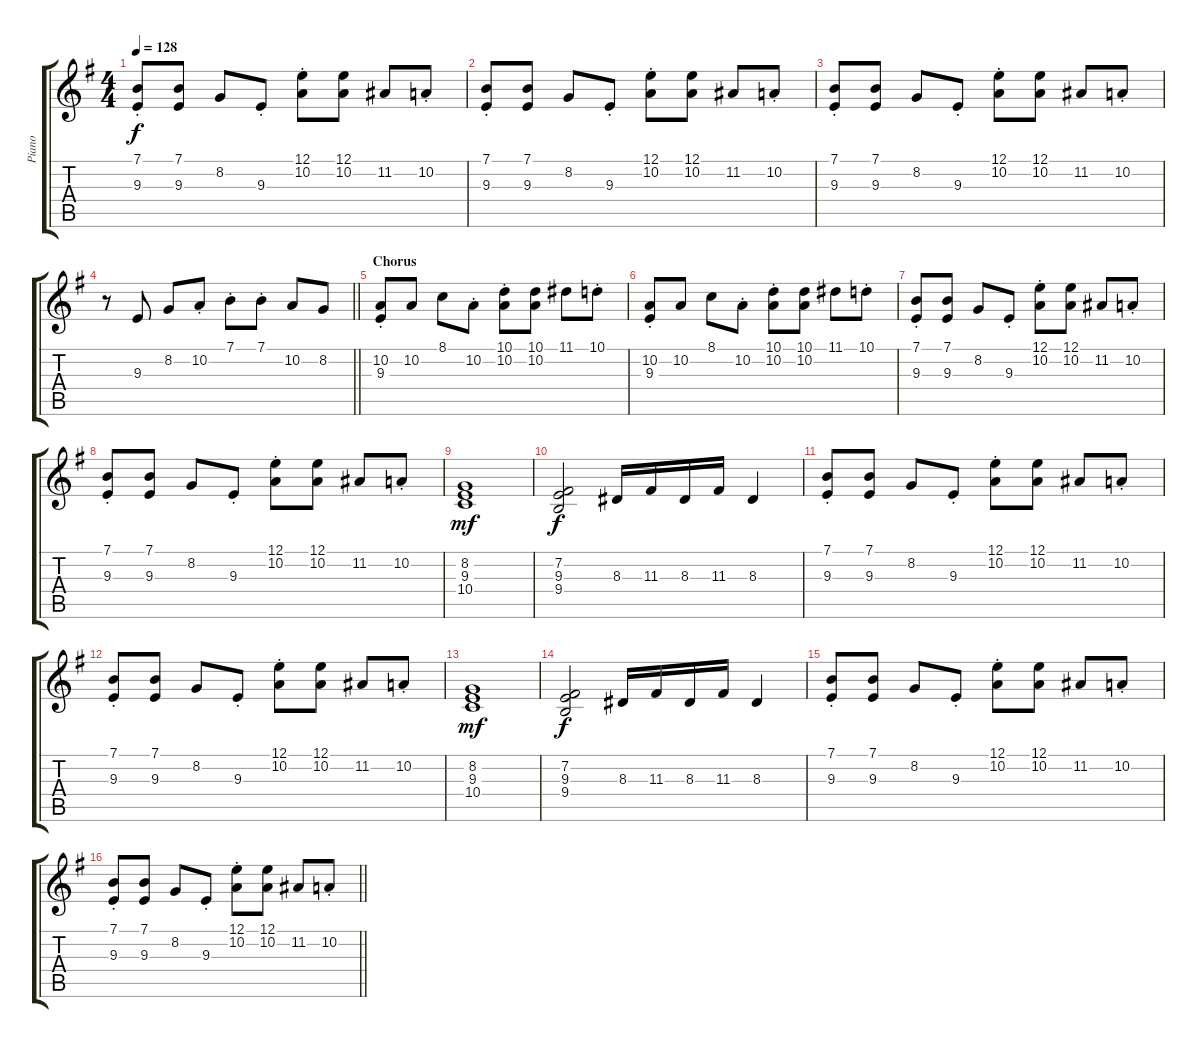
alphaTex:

\track ("Piano" "Piano") {instrument electricgrandpiano}
\staff {score tabs}
\tuning (E4 B3 G3 D3 A2 E2) {hide}
\ts (4 4)
\tempo 128
\clef g2
\ks g
(7.1{st} 9.3{st}).8{dy f} (7.1 9.3).8 8.2.8 9.3{st}.8 (12.1{st} 10.2{st}).8 (12.1 10.2).8 11.2.8 10.2{st}.8 |
(7.1{st} 9.3{st}).8 (7.1 9.3).8 8.2.8 9.3{st}.8 (12.1{st} 10.2{st}).8 (12.1 10.2).8 11.2.8 10.2{st}.8 |
(7.1{st} 9.3{st}).8 (7.1 9.3).8 8.2.8 9.3{st}.8 (12.1{st} 10.2{st}).8 (12.1 10.2).8 11.2.8 10.2{st}.8 |
\barLineRight lightlight
r.8 9.3.8 8.2.8 10.2{st}.8 7.1{st}.8 7.1{st}.8 10.2.8 8.2.8 |
\section ("" "Chorus")
(10.2{st} 9.3{st}).8 10.2.8 8.1.8 10.2{st}.8 (10.1{st} 10.2{st}).8 (10.1 10.2).8 11.1.8 10.1{st}.8 |
(10.2{st} 9.3{st}).8 10.2.8 8.1.8 10.2{st}.8 (10.1{st} 10.2{st}).8 (10.1 10.2).8 11.1.8 10.1{st}.8 |
(7.1{st} 9.3{st}).8 (7.1 9.3).8 8.2.8 9.3{st}.8 (12.1{st} 10.2{st}).8 (12.1 10.2).8 11.2.8 10.2{st}.8 |
(7.1{st} 9.3{st}).8 (7.1 9.3).8 8.2.8 9.3{st}.8 (12.1{st} 10.2{st}).8 (12.1 10.2).8 11.2.8 10.2{st}.8 |
(8.2 9.3 10.4).1{dy mf} |
(7.2 9.3 9.4).2{dy f} 8.3.16 11.3.16 8.3.16 11.3.16 8.3.4 |
(7.1{st} 9.3{st}).8 (7.1 9.3).8 8.2.8 9.3{st}.8 (12.1{st} 10.2{st}).8 (12.1 10.2).8 11.2.8 10.2{st}.8 |
(7.1{st} 9.3{st}).8 (7.1 9.3).8 8.2.8 9.3{st}.8 (12.1{st} 10.2{st}).8 (12.1 10.2).8 11.2.8 10.2{st}.8 |
(8.2 9.3 10.4).1{dy mf} |
(7.2 9.3 9.4).2{dy f} 8.3.16 11.3.16 8.3.16 11.3.16 8.3.4 |
(7.1{st} 9.3{st}).8 (7.1 9.3).8 8.2.8 9.3{st}.8 (12.1{st} 10.2{st}).8 (12.1 10.2).8 11.2.8 10.2{st}.8 |
\barLineRight lightlight
(7.1{st} 9.3{st}).8 (7.1 9.3).8 8.2.8 9.3{st}.8 (12.1{st} 10.2{st}).8 (12.1 10.2).8 11.2.8 10.2{st}.8
